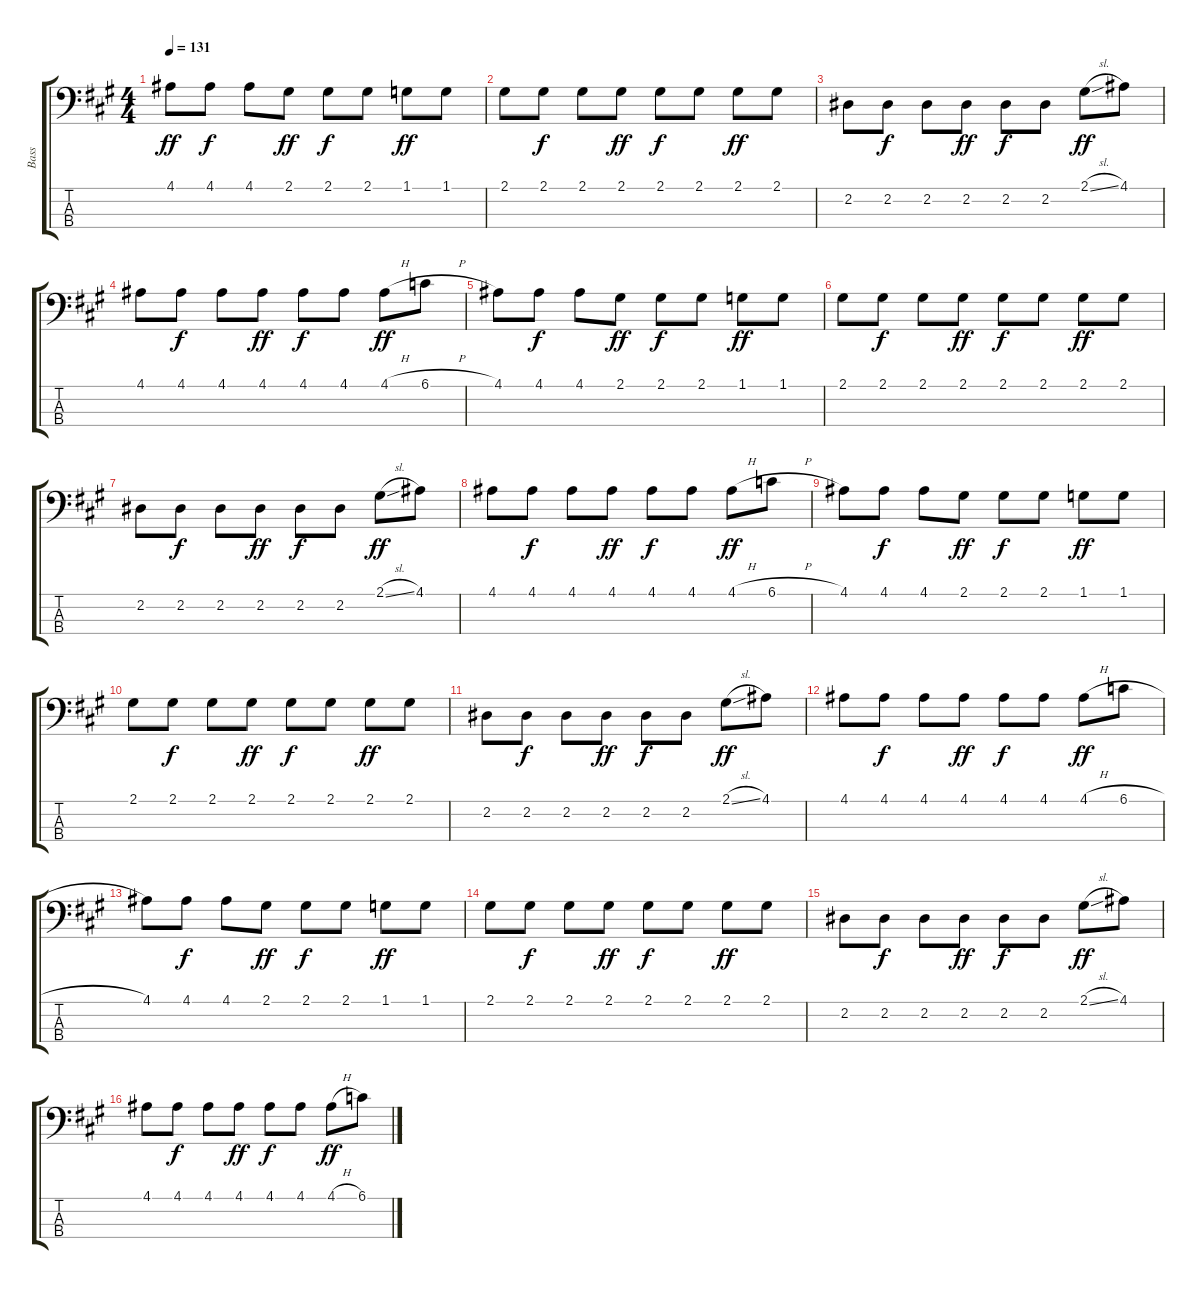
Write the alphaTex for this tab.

\track ("Bass" "Bass") {instrument electricbassfinger}
\staff {score tabs}
\tuning (Gb2 Db2 Ab1 Eb1) {hide}
\ts (4 4)
\tempo 131
\clef f4
\ks a
4.1.8{dy ff} 4.1.8{dy f} 4.1.8 2.1.8{dy ff} 2.1.8{dy f} 2.1.8 1.1.8{dy ff} 1.1.8 |
2.1.8 2.1.8{dy f} 2.1.8 2.1.8{dy ff} 2.1.8{dy f} 2.1.8 2.1.8{dy ff} 2.1.8 |
2.2.8 2.2.8{dy f} 2.2.8 2.2.8{dy ff} 2.2.8{dy f} 2.2.8 2.1{sl}.8{dy ff} 4.1.8 |
4.1.8 4.1.8{dy f} 4.1.8 4.1.8{dy ff} 4.1.8{dy f} 4.1.8 4.1{h}.8{dy ff} 6.1{h}.8 |
4.1.8 4.1.8{dy f} 4.1.8 2.1.8{dy ff} 2.1.8{dy f} 2.1.8 1.1.8{dy ff} 1.1.8 |
2.1.8 2.1.8{dy f} 2.1.8 2.1.8{dy ff} 2.1.8{dy f} 2.1.8 2.1.8{dy ff} 2.1.8 |
2.2.8 2.2.8{dy f} 2.2.8 2.2.8{dy ff} 2.2.8{dy f} 2.2.8 2.1{sl}.8{dy ff} 4.1.8 |
4.1.8 4.1.8{dy f} 4.1.8 4.1.8{dy ff} 4.1.8{dy f} 4.1.8 4.1{h}.8{dy ff} 6.1{h}.8 |
4.1.8 4.1.8{dy f} 4.1.8 2.1.8{dy ff} 2.1.8{dy f} 2.1.8 1.1.8{dy ff} 1.1.8 |
2.1.8 2.1.8{dy f} 2.1.8 2.1.8{dy ff} 2.1.8{dy f} 2.1.8 2.1.8{dy ff} 2.1.8 |
2.2.8 2.2.8{dy f} 2.2.8 2.2.8{dy ff} 2.2.8{dy f} 2.2.8 2.1{sl}.8{dy ff} 4.1.8 |
4.1.8 4.1.8{dy f} 4.1.8 4.1.8{dy ff} 4.1.8{dy f} 4.1.8 4.1{h}.8{dy ff} 6.1{h}.8 |
4.1.8 4.1.8{dy f} 4.1.8 2.1.8{dy ff} 2.1.8{dy f} 2.1.8 1.1.8{dy ff} 1.1.8 |
2.1.8 2.1.8{dy f} 2.1.8 2.1.8{dy ff} 2.1.8{dy f} 2.1.8 2.1.8{dy ff} 2.1.8 |
2.2.8 2.2.8{dy f} 2.2.8 2.2.8{dy ff} 2.2.8{dy f} 2.2.8 2.1{sl}.8{dy ff} 4.1.8 |
4.1.8 4.1.8{dy f} 4.1.8 4.1.8{dy ff} 4.1.8{dy f} 4.1.8 4.1{h}.8{dy ff} 6.1{h}.8
